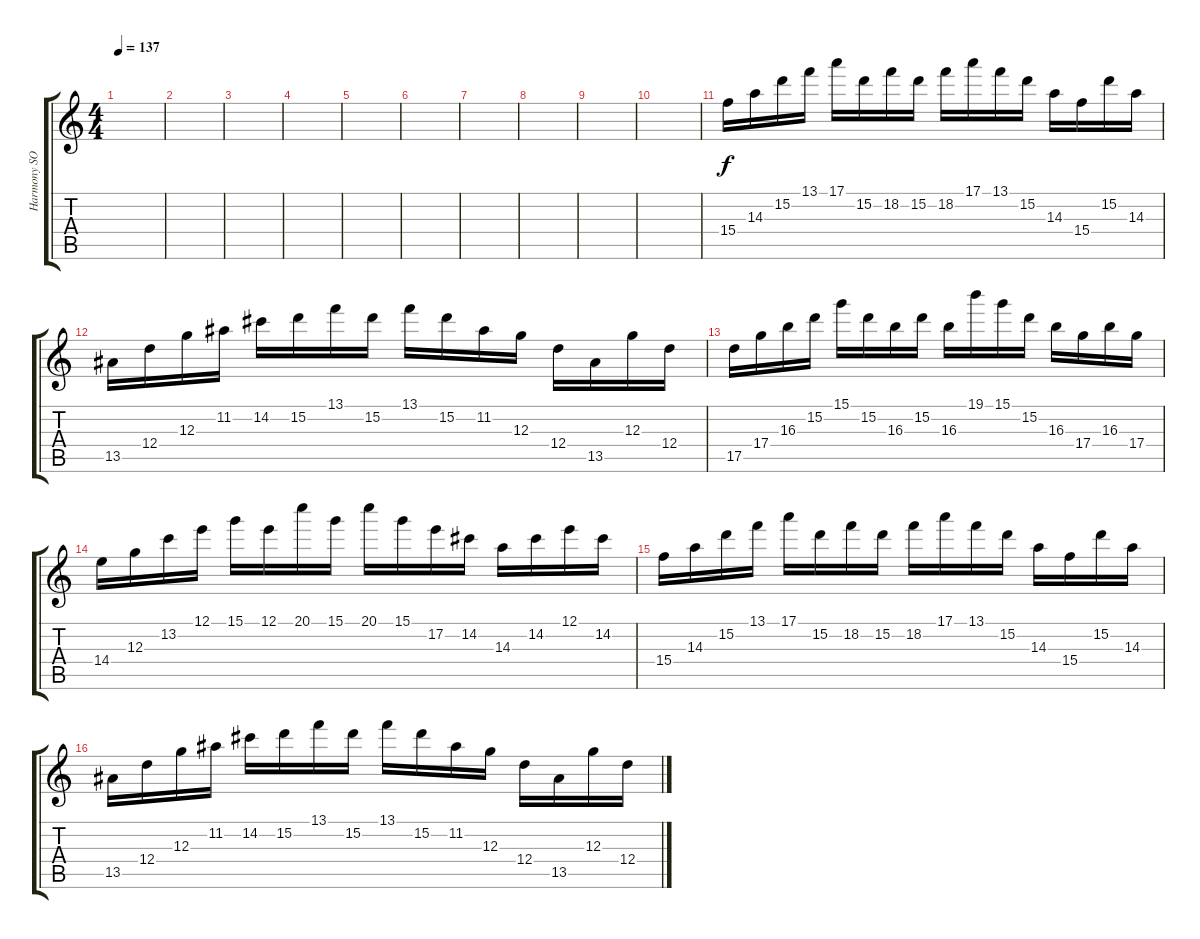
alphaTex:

\track ("Harmony SOLO" "Harmony SO") {instrument distortionguitar}
\staff {score tabs}
\tuning (E4 B3 G3 D3 A2 D2) {hide}
\ts (4 4)
\tempo 137
\clef g2
\ks c
|
|
|
|
|
|
|
|
|
|
15.4.16 14.3.16 15.2.16 13.1.16 17.1.16 15.2.16 18.2.16 15.2.16 18.2.16 17.1.16 13.1.16 15.2.16 14.3.16 15.4.16 15.2.16 14.3.16 |
13.5.16 12.4.16 12.3.16 11.2.16 14.2.16 15.2.16 13.1.16 15.2.16 13.1.16 15.2.16 11.2.16 12.3.16 12.4.16 13.5.16 12.3.16 12.4.16 |
17.5.16 17.4.16 16.3.16 15.2.16 15.1.16 15.2.16 16.3.16 15.2.16 16.3.16 19.1.16 15.1.16 15.2.16 16.3.16 17.4.16 16.3.16 17.4.16 |
14.4.16 12.3.16 13.2.16 12.1.16 15.1.16 12.1.16 20.1.16 15.1.16 20.1.16 15.1.16 17.2.16 14.2.16 14.3.16 14.2.16 12.1.16 14.2.16 |
15.4.16 14.3.16 15.2.16 13.1.16 17.1.16 15.2.16 18.2.16 15.2.16 18.2.16 17.1.16 13.1.16 15.2.16 14.3.16 15.4.16 15.2.16 14.3.16 |
13.5.16 12.4.16 12.3.16 11.2.16 14.2.16 15.2.16 13.1.16 15.2.16 13.1.16 15.2.16 11.2.16 12.3.16 12.4.16 13.5.16 12.3.16 12.4.16
